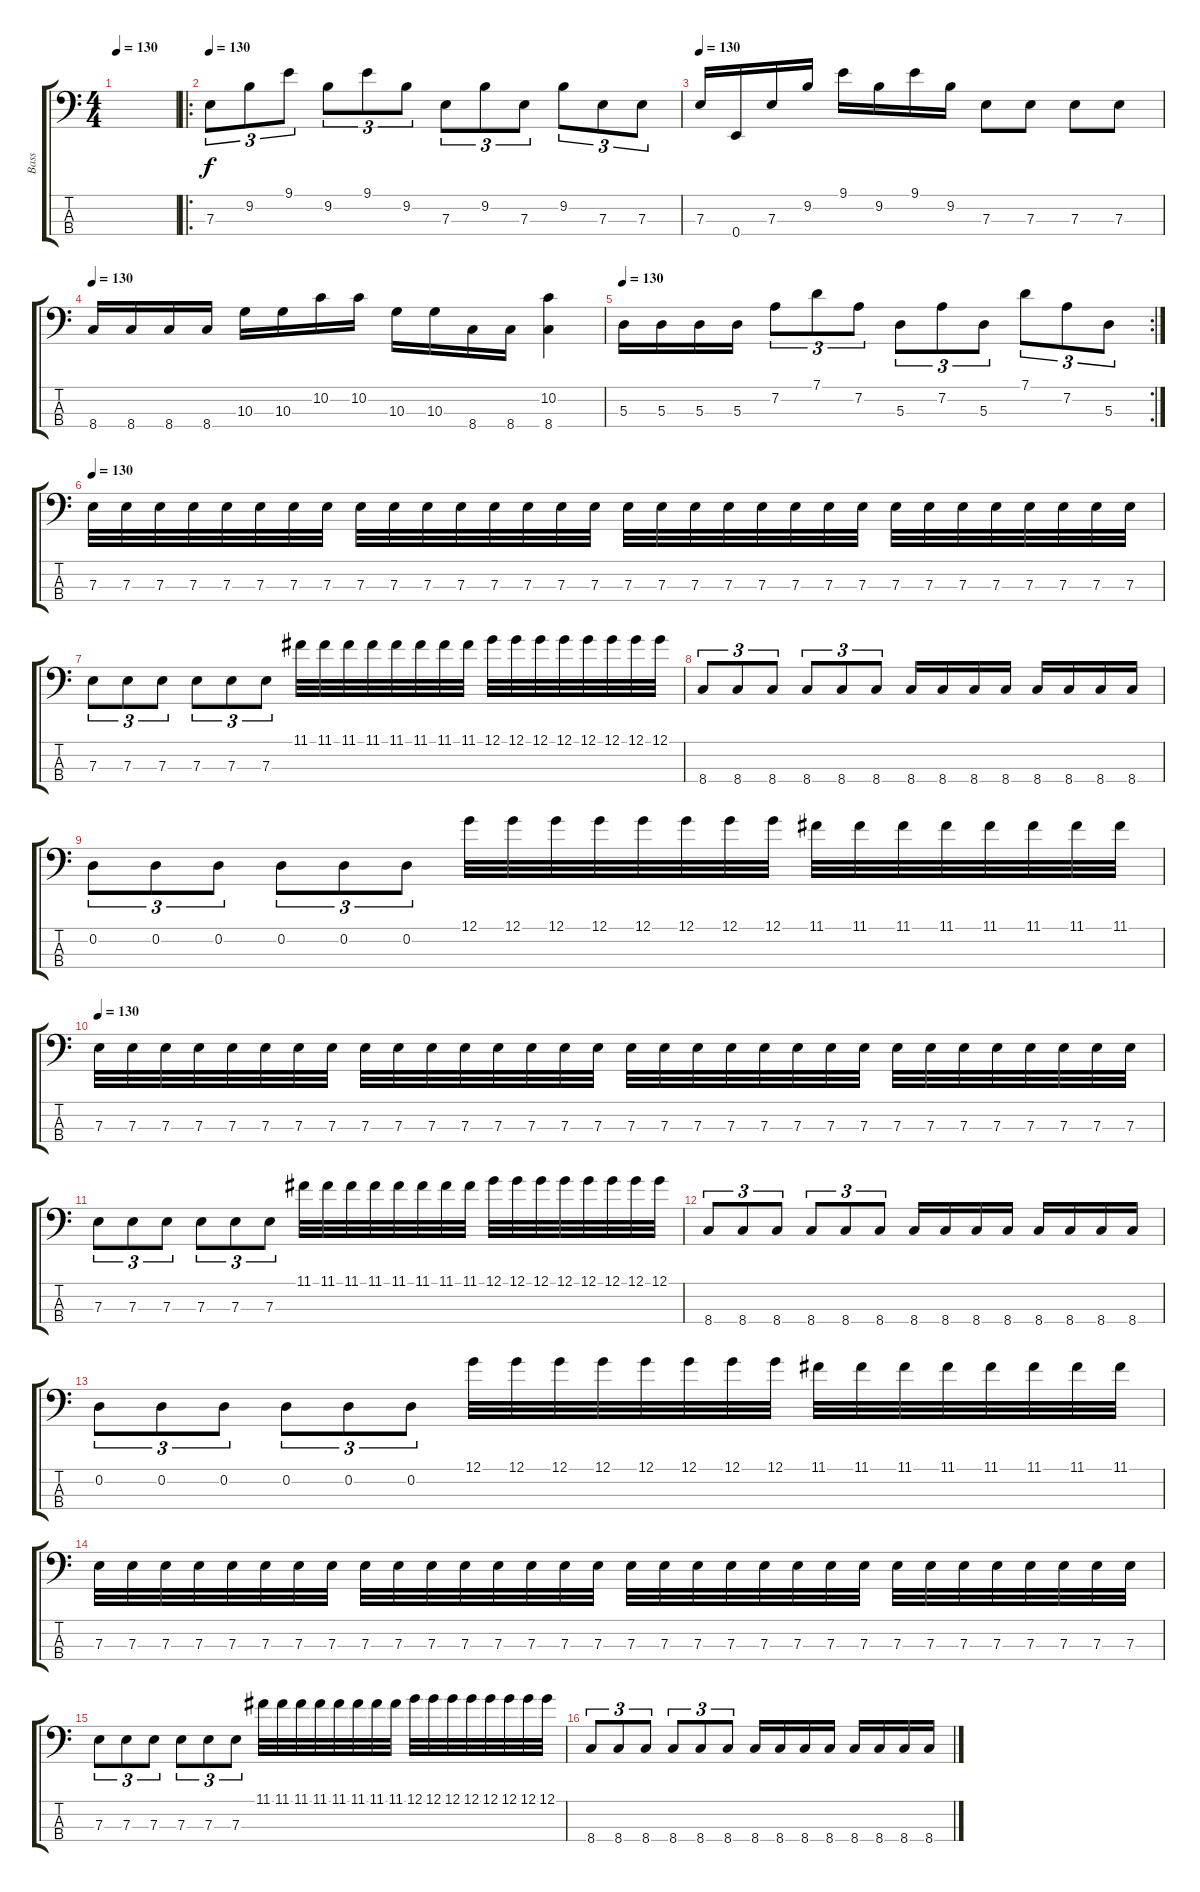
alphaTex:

\track ("Bass" "Bass") {instrument electricbassfinger}
\staff {score tabs}
\tuning (G2 D2 A1 E1) {hide}
\ts (4 4)
\tempo 130
\clef f4
\ks c
|
\ro
\tempo 130
7.3.8{tu (3 2)} 9.2.8{tu (3 2)} 9.1.8{tu (3 2)} 9.2.8{tu (3 2)} 9.1.8{tu (3 2)} 9.2.8{tu (3 2)} 7.3.8{tu (3 2)} 9.2.8{tu (3 2)} 7.3.8{tu (3 2)} 9.2.8{tu (3 2)} 7.3.8{tu (3 2)} 7.3.8{tu (3 2)} |
\tempo 130
7.3.16 0.4.16 7.3.16 9.2.16 9.1.16 9.2.16 9.1.16 9.2.16 7.3.8 7.3.8 7.3.8 7.3.8 |
\tempo 130
8.4.16 8.4.16 8.4.16 8.4.16 10.3.16 10.3.16 10.2.16 10.2.16 10.3.16 10.3.16 8.4.16 8.4.16 (10.2 8.4).4 |
\rc 2
\tempo 130
5.3.16 5.3.16 5.3.16 5.3.16 7.2.8{tu (3 2)} 7.1.8{tu (3 2)} 7.2.8{tu (3 2)} 5.3.8{tu (3 2)} 7.2.8{tu (3 2)} 5.3.8{tu (3 2)} 7.1.8{tu (3 2)} 7.2.8{tu (3 2)} 5.3.8{tu (3 2)} |
\tempo 130
7.3.32 7.3.32 7.3.32 7.3.32 7.3.32 7.3.32 7.3.32 7.3.32 7.3.32 7.3.32 7.3.32 7.3.32 7.3.32 7.3.32 7.3.32 7.3.32 7.3.32 7.3.32 7.3.32 7.3.32 7.3.32 7.3.32 7.3.32 7.3.32 7.3.32 7.3.32 7.3.32 7.3.32 7.3.32 7.3.32 7.3.32 7.3.32 |
7.3.8{tu (3 2)} 7.3.8{tu (3 2)} 7.3.8{tu (3 2)} 7.3.8{tu (3 2)} 7.3.8{tu (3 2)} 7.3.8{tu (3 2)} 11.1.32 11.1.32 11.1.32 11.1.32 11.1.32 11.1.32 11.1.32 11.1.32 12.1.32 12.1.32 12.1.32 12.1.32 12.1.32 12.1.32 12.1.32 12.1.32 |
8.4.8{tu (3 2)} 8.4.8{tu (3 2)} 8.4.8{tu (3 2)} 8.4.8{tu (3 2)} 8.4.8{tu (3 2)} 8.4.8{tu (3 2)} 8.4.16 8.4.16 8.4.16 8.4.16 8.4.16 8.4.16 8.4.16 8.4.16 |
0.2.8{tu (3 2)} 0.2.8{tu (3 2)} 0.2.8{tu (3 2)} 0.2.8{tu (3 2)} 0.2.8{tu (3 2)} 0.2.8{tu (3 2)} 12.1.32 12.1.32 12.1.32 12.1.32 12.1.32 12.1.32 12.1.32 12.1.32 11.1.32 11.1.32 11.1.32 11.1.32 11.1.32 11.1.32 11.1.32 11.1.32 |
\tempo 130
7.3.32 7.3.32 7.3.32 7.3.32 7.3.32 7.3.32 7.3.32 7.3.32 7.3.32 7.3.32 7.3.32 7.3.32 7.3.32 7.3.32 7.3.32 7.3.32 7.3.32 7.3.32 7.3.32 7.3.32 7.3.32 7.3.32 7.3.32 7.3.32 7.3.32 7.3.32 7.3.32 7.3.32 7.3.32 7.3.32 7.3.32 7.3.32 |
7.3.8{tu (3 2)} 7.3.8{tu (3 2)} 7.3.8{tu (3 2)} 7.3.8{tu (3 2)} 7.3.8{tu (3 2)} 7.3.8{tu (3 2)} 11.1.32 11.1.32 11.1.32 11.1.32 11.1.32 11.1.32 11.1.32 11.1.32 12.1.32 12.1.32 12.1.32 12.1.32 12.1.32 12.1.32 12.1.32 12.1.32 |
8.4.8{tu (3 2)} 8.4.8{tu (3 2)} 8.4.8{tu (3 2)} 8.4.8{tu (3 2)} 8.4.8{tu (3 2)} 8.4.8{tu (3 2)} 8.4.16 8.4.16 8.4.16 8.4.16 8.4.16 8.4.16 8.4.16 8.4.16 |
0.2.8{tu (3 2)} 0.2.8{tu (3 2)} 0.2.8{tu (3 2)} 0.2.8{tu (3 2)} 0.2.8{tu (3 2)} 0.2.8{tu (3 2)} 12.1.32 12.1.32 12.1.32 12.1.32 12.1.32 12.1.32 12.1.32 12.1.32 11.1.32 11.1.32 11.1.32 11.1.32 11.1.32 11.1.32 11.1.32 11.1.32 |
7.3.32 7.3.32 7.3.32 7.3.32 7.3.32 7.3.32 7.3.32 7.3.32 7.3.32 7.3.32 7.3.32 7.3.32 7.3.32 7.3.32 7.3.32 7.3.32 7.3.32 7.3.32 7.3.32 7.3.32 7.3.32 7.3.32 7.3.32 7.3.32 7.3.32 7.3.32 7.3.32 7.3.32 7.3.32 7.3.32 7.3.32 7.3.32 |
7.3.8{tu (3 2)} 7.3.8{tu (3 2)} 7.3.8{tu (3 2)} 7.3.8{tu (3 2)} 7.3.8{tu (3 2)} 7.3.8{tu (3 2)} 11.1.32 11.1.32 11.1.32 11.1.32 11.1.32 11.1.32 11.1.32 11.1.32 12.1.32 12.1.32 12.1.32 12.1.32 12.1.32 12.1.32 12.1.32 12.1.32 |
8.4.8{tu (3 2)} 8.4.8{tu (3 2)} 8.4.8{tu (3 2)} 8.4.8{tu (3 2)} 8.4.8{tu (3 2)} 8.4.8{tu (3 2)} 8.4.16 8.4.16 8.4.16 8.4.16 8.4.16 8.4.16 8.4.16 8.4.16
